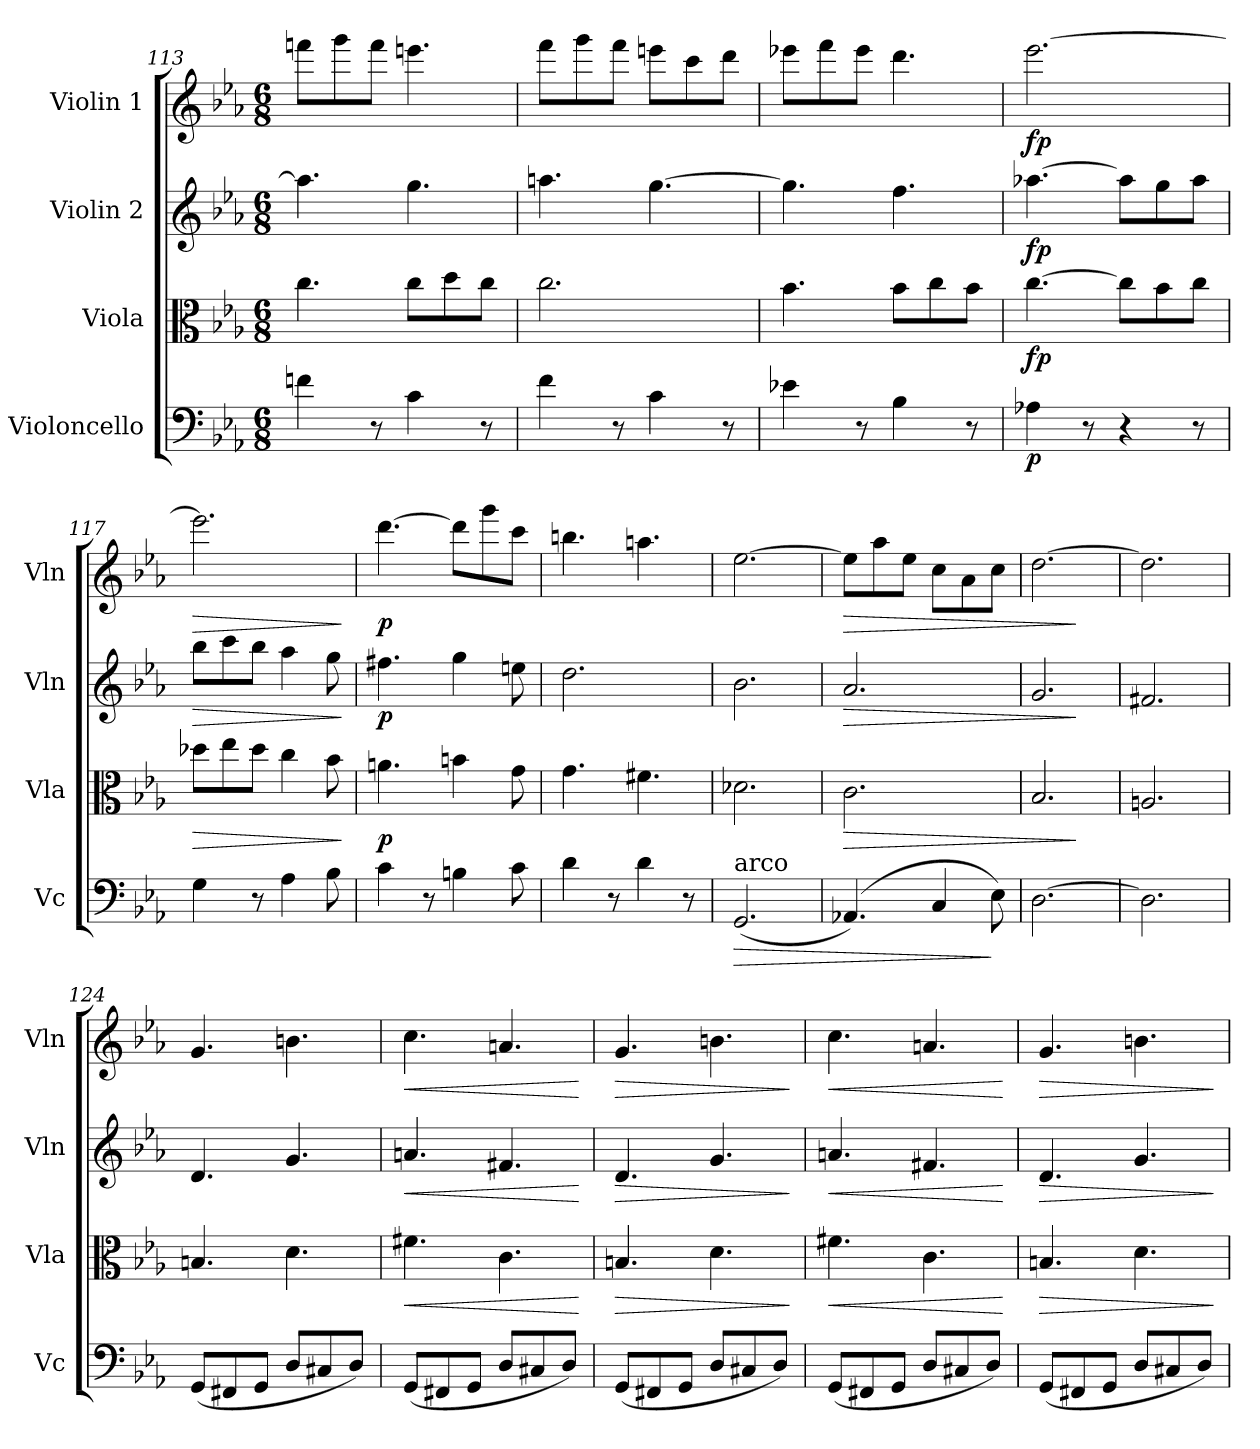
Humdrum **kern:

**kern	**dynam	**kern	**dynam	**kern	**dynam	**kern	**dynam
*part4	*part4	*part3	*part3	*part2	*part2	*part1	*part1
*staff4	*staff4	*staff3	*staff3	*staff2	*staff2	*staff1	*staff1
*I"Violoncello	*	*I"Viola	*	*I"Violin 2	*	*I"Violin 1	*
*I'Vc	*	*I'Vla	*	*I'Vln	*	*I'Vln	*
*clefF4	*	*clefC3	*	*clefG2	*	*clefG2	*
*k[b-e-a-]	*	*k[b-e-a-]	*	*k[b-e-a-]	*	*k[b-e-a-]	*
*M6/8	*	*M6/8	*	*M6/8	*	*M6/8	*
=113	=113	=113	=113	=113	=113	=113	=113
4fn\	.	4.cc\	.	4.aa\]	.	8fffn\L	.
.	.	.	.	.	.	8ggg\	.
8r	.	.	.	.	.	8fff\J	.
4c\	.	8cc\L	.	4.gg\	.	4.eeen\	.
.	.	8dd\	.	.	.	.	.
8r	.	8cc\J	.	.	.	.	.
=114	=114	=114	=114	=114	=114	=114	=114
4f\	.	2.cc\	.	4.aan\	.	8fff\L	.
.	.	.	.	.	.	8ggg\	.
8r	.	.	.	.	.	8fff\J	.
4c\	.	.	.	[4.gg\	.	8eeen\L	.
.	.	.	.	.	.	8ccc\	.
8r	.	.	.	.	.	8ddd\J	.
=115	=115	=115	=115	=115	=115	=115	=115
4e-X\	.	4.b-\	.	4.gg\]	.	8eee-X\L	.
.	.	.	.	.	.	8fff\	.
8r	.	.	.	.	.	8eee-\J	.
4B-\	.	8b-\L	.	4.ff\	.	4.ddd\	.
.	.	8cc\	.	.	.	.	.
8r	.	8b-\J	.	.	.	.	.
=116	=116	=116	=116	=116	=116	=116	=116
!	!LO:DY:b	!	!LO:DY:b	!	!LO:DY:b	!	!LO:DY:b
4A-X\	p	[4.cc\	fp	[4.aa-X\	fp	[2.eee-\	fp
8r	.	.	.	.	.	.	.
4r	.	8cc\L]	.	8aa-\L]	.	.	.
.	.	8b-\	.	8gg\	.	.	.
8r	.	8cc\J	.	8aa-\J	.	.	.
!!LO:LB:g=z
=117	=117	=117	=117	=117	=117	=117	=117
!	!	!	!LO:HP:b	!	!LO:HP:b	!	!LO:HP:b
4G\	.	8dd-X\L	>	8bb-\L	>	2.eee-\]	>
.	.	8ee-\	.	8ccc\	.	.	.
8r	.	8dd-\J	.	8bb-\J	.	.	.
4A-\	.	4cc\	.	4aa-\	.	.	.
8B-\	.	8b-\	.	8gg\	.	.	.
.	.	.	]	.	]	.	]
=118	=118	=118	=118	=118	=118	=118	=118
!	!	!	!LO:DY:b	!	!LO:DY:b	!	!LO:DY:b
4c\	.	4.an\	p	4.ff#X\	p	[4.ddd\	p
8r	.	.	.	.	.	.	.
4Bn\	.	4bn\	.	4gg\	.	8ddd\L]	.
.	.	.	.	.	.	8ggg\	.
8c\	.	8g\	.	8een\	.	8ccc\J	.
=119	=119	=119	=119	=119	=119	=119	=119
4d\	.	4.g\	.	2.dd\	.	4.bbn\	.
8r	.	.	.	.	.	.	.
4d\	.	4.f#X\	.	.	.	4.aan\	.
8r	.	.	.	.	.	.	.
=120	=120	=120	=120	=120	=120	=120	=120
!LO:TX:a:t=arco	!	!	!	!	!	!	!
!	!LO:HP:b	!	!	!	!	!	!
(2.GG/	>	2.d-X\	.	2.b-\	.	[2.ee-\	.
=121	=121	=121	=121	=121	=121	=121	=121
!	!	!	!LO:HP:b	!	!LO:HP:b	!	!LO:HP:b
(4.AA-X/)	.	2.c\	>	2.a-/	>	8ee-\L]	>
.	.	.	.	.	.	8aa-\	.
.	.	.	.	.	.	8ee-\J	.
4C/	.	.	.	.	.	8cc\L	.
.	.	.	.	.	.	8a-\	.
8E-\)	]	.	.	.	.	8cc\J	.
=122	=122	=122	=122	=122	=122	=122	=122
[2.D\	.	2.B-/	.	2.g/	.	[2.dd\	.
.	.	.	]	.	]	.	]
=123	=123	=123	=123	=123	=123	=123	=123
2.D\]	.	2.An/	.	2.f#X/	.	2.dd\]	.
=124	=124	=124	=124	=124	=124	=124	=124
(8GG/L	.	4.Bn/	.	4.d/	.	4.g/	.
8FF#X/	.	.	.	.	.	.	.
8GG/J	.	.	.	.	.	.	.
8D/L	.	4.d\	.	4.g/	.	4.bn\	.
8C#X/	.	.	.	.	.	.	.
8D/J)	.	.	.	.	.	.	.
=125	=125	=125	=125	=125	=125	=125	=125
!	!	!	!LO:HP:b	!	!LO:HP:b	!	!LO:HP:b
(8GG/L	.	4.f#X\	<	4.an/	<	4.cc\	<
8FF#X/	.	.	.	.	.	.	.
8GG/J	.	.	.	.	.	.	.
8D/L	.	4.c\	.	4.f#X/	.	4.an/	.
8C#X/	.	.	.	.	.	.	.
8D/J)	.	.	.	.	.	.	.
.	.	.	[	.	[	.	[
=126	=126	=126	=126	=126	=126	=126	=126
!	!	!	!LO:HP:b	!	!LO:HP:b	!	!LO:HP:b
(8GG/L	.	4.Bn/	>	4.d/	>	4.g/	>
8FF#X/	.	.	.	.	.	.	.
8GG/J	.	.	.	.	.	.	.
8D/L	.	4.d\	.	4.g/	.	4.bn\	.
8C#X/	.	.	.	.	.	.	.
8D/J)	.	.	.	.	.	.	.
.	.	.	]	.	]	.	]
!!LO:LB:g=z
=127	=127	=127	=127	=127	=127	=127	=127
!	!	!	!LO:HP:b	!	!LO:HP:b	!	!LO:HP:b
(8GG/L	.	4.f#X\	<	4.an/	<	4.cc\	<
8FF#X/	.	.	.	.	.	.	.
8GG/J	.	.	.	.	.	.	.
8D/L	.	4.c\	.	4.f#X/	.	4.an/	.
8C#X/	.	.	.	.	.	.	.
8D/J)	.	.	.	.	.	.	.
.	.	.	[	.	[	.	[
=128	=128	=128	=128	=128	=128	=128	=128
!	!	!	!LO:HP:b	!	!LO:HP:b	!	!LO:HP:b
(8GG/L	.	4.Bn/	>	4.d/	>	4.g/	>
8FF#X/	.	.	.	.	.	.	.
8GG/J	.	.	.	.	.	.	.
8D/L	.	4.d\	.	4.g/	.	4.bn\	.
8C#X/	.	.	.	.	.	.	.
8D/J)	.	.	.	.	.	.	.
.	.	.	]	.	]	.	]
=	=	=	=	=	=	=	=
*-	*-	*-	*-	*-	*-	*-	*-
